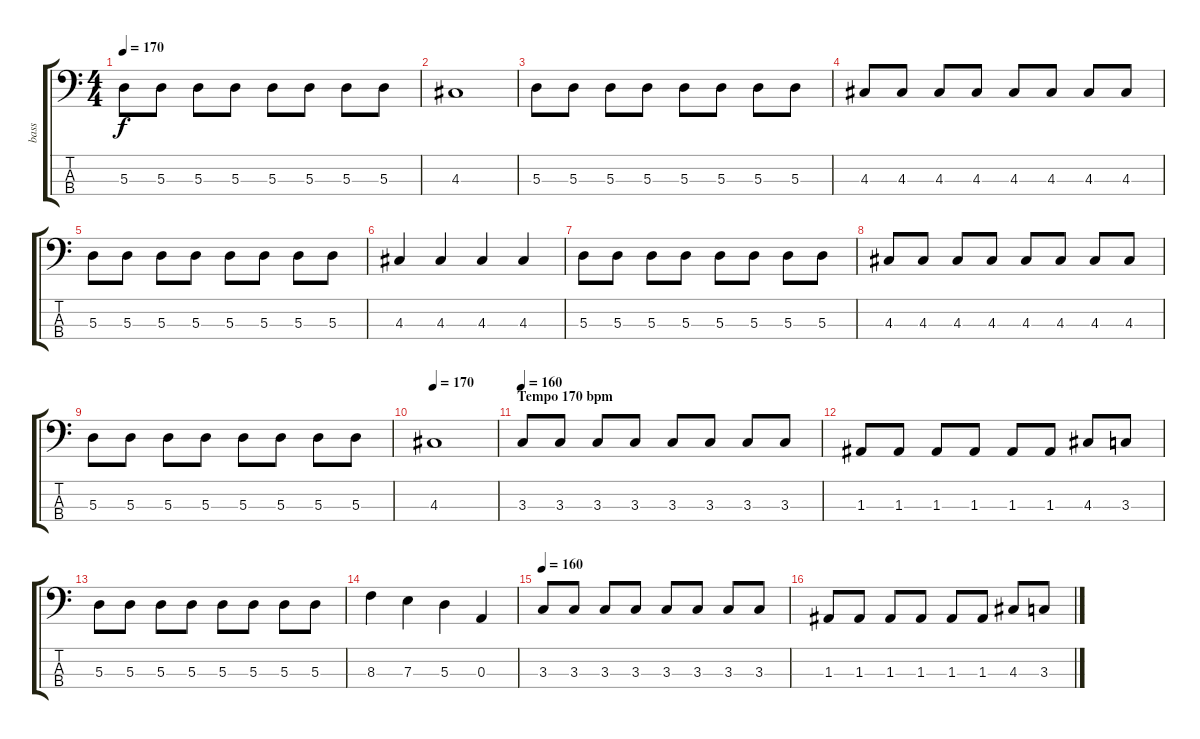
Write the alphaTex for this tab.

\track ("bass" "bass") {instrument electricbasspick}
\staff {score tabs}
\tuning (G2 D2 A1 E1) {hide}
\ts (4 4)
\tempo 170
\clef f4
\ks c
5.3.8{dy f} 5.3.8 5.3.8 5.3.8 5.3.8 5.3.8 5.3.8 5.3.8 |
4.3.1 |
5.3.8 5.3.8 5.3.8 5.3.8 5.3.8 5.3.8 5.3.8 5.3.8 |
4.3.8 4.3.8 4.3.8 4.3.8 4.3.8 4.3.8 4.3.8 4.3.8 |
5.3.8 5.3.8 5.3.8 5.3.8 5.3.8 5.3.8 5.3.8 5.3.8 |
4.3.4 4.3.4 4.3.4 4.3.4 |
5.3.8 5.3.8 5.3.8 5.3.8 5.3.8 5.3.8 5.3.8 5.3.8 |
4.3.8 4.3.8 4.3.8 4.3.8 4.3.8 4.3.8 4.3.8 4.3.8 |
5.3.8 5.3.8 5.3.8 5.3.8 5.3.8 5.3.8 5.3.8 5.3.8 |
\tempo 170
4.3.1 |
\section ("" "Tempo 170 bpm  ")
\tempo 160
3.3.8 3.3.8 3.3.8 3.3.8 3.3.8 3.3.8 3.3.8 3.3.8 |
1.3.8 1.3.8 1.3.8 1.3.8 1.3.8 1.3.8 4.3.8 3.3.8 |
5.3.8 5.3.8 5.3.8 5.3.8 5.3.8 5.3.8 5.3.8 5.3.8 |
8.3.4 7.3.4 5.3.4 0.3.4 |
\tempo 160
3.3.8 3.3.8 3.3.8 3.3.8 3.3.8 3.3.8 3.3.8 3.3.8 |
1.3.8 1.3.8 1.3.8 1.3.8 1.3.8 1.3.8 4.3.8 3.3.8
